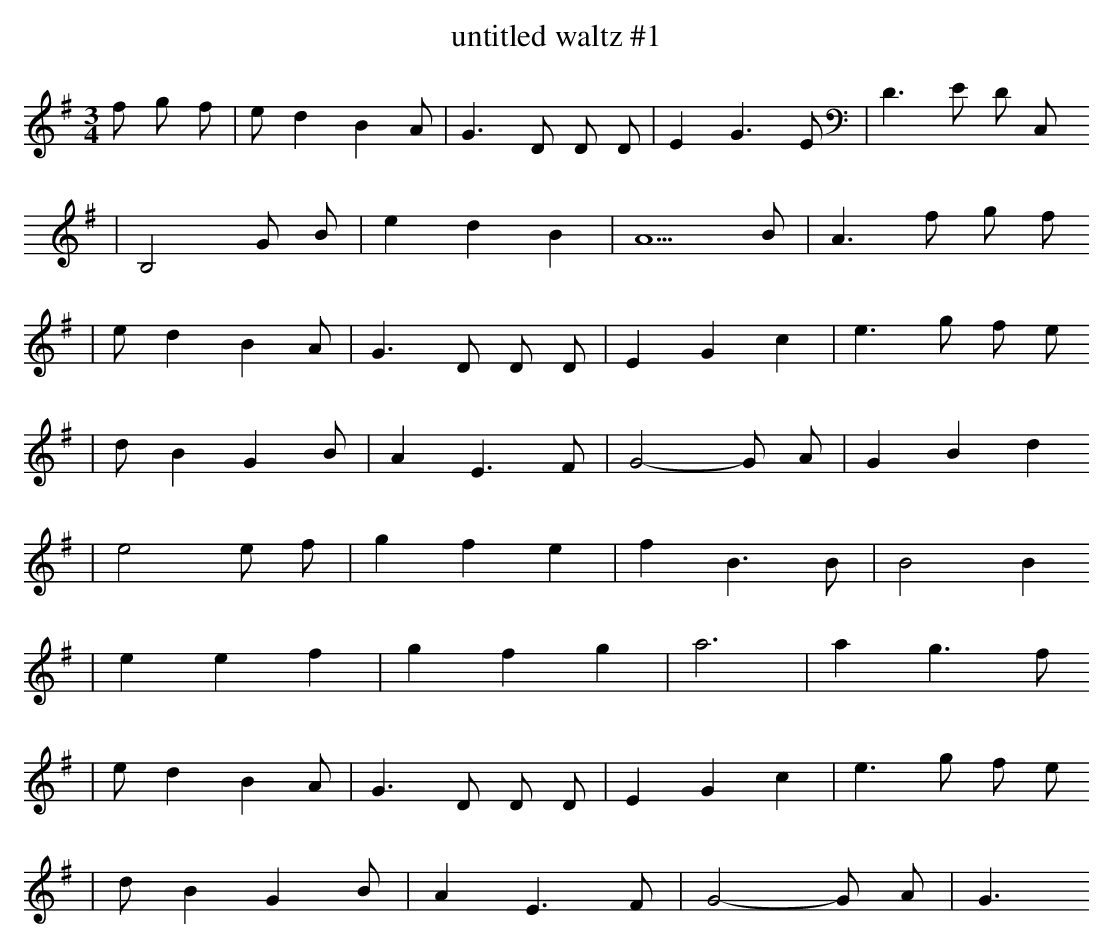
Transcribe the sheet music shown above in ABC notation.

X:1
T:untitled waltz #1
M:3/4
K:G
f g f |e d2 B2 A |G3 D D D |E2 G3 E |D3 E D C,
|B,4 G B |e2 d2 B2 |A5 B |A3 f g f
|e d2 B2 A |G3 D D D |E2 G2 c2 |e3 g f e
|d B2 G2 B |A2 E3 F |G4-G A |G2 B2 d2
|e4 e f |g2 f2 e2 |f2 B3 B |B4 B2
|e2 e2 f2 |g2 f2 g2 |a6 |a2 g3 f
|e d2 B2 A |G3 D D D |E2 G2 c2 |e3 g f e
|d B2 G2 B |A2 E3 F |G4-G A |G3
